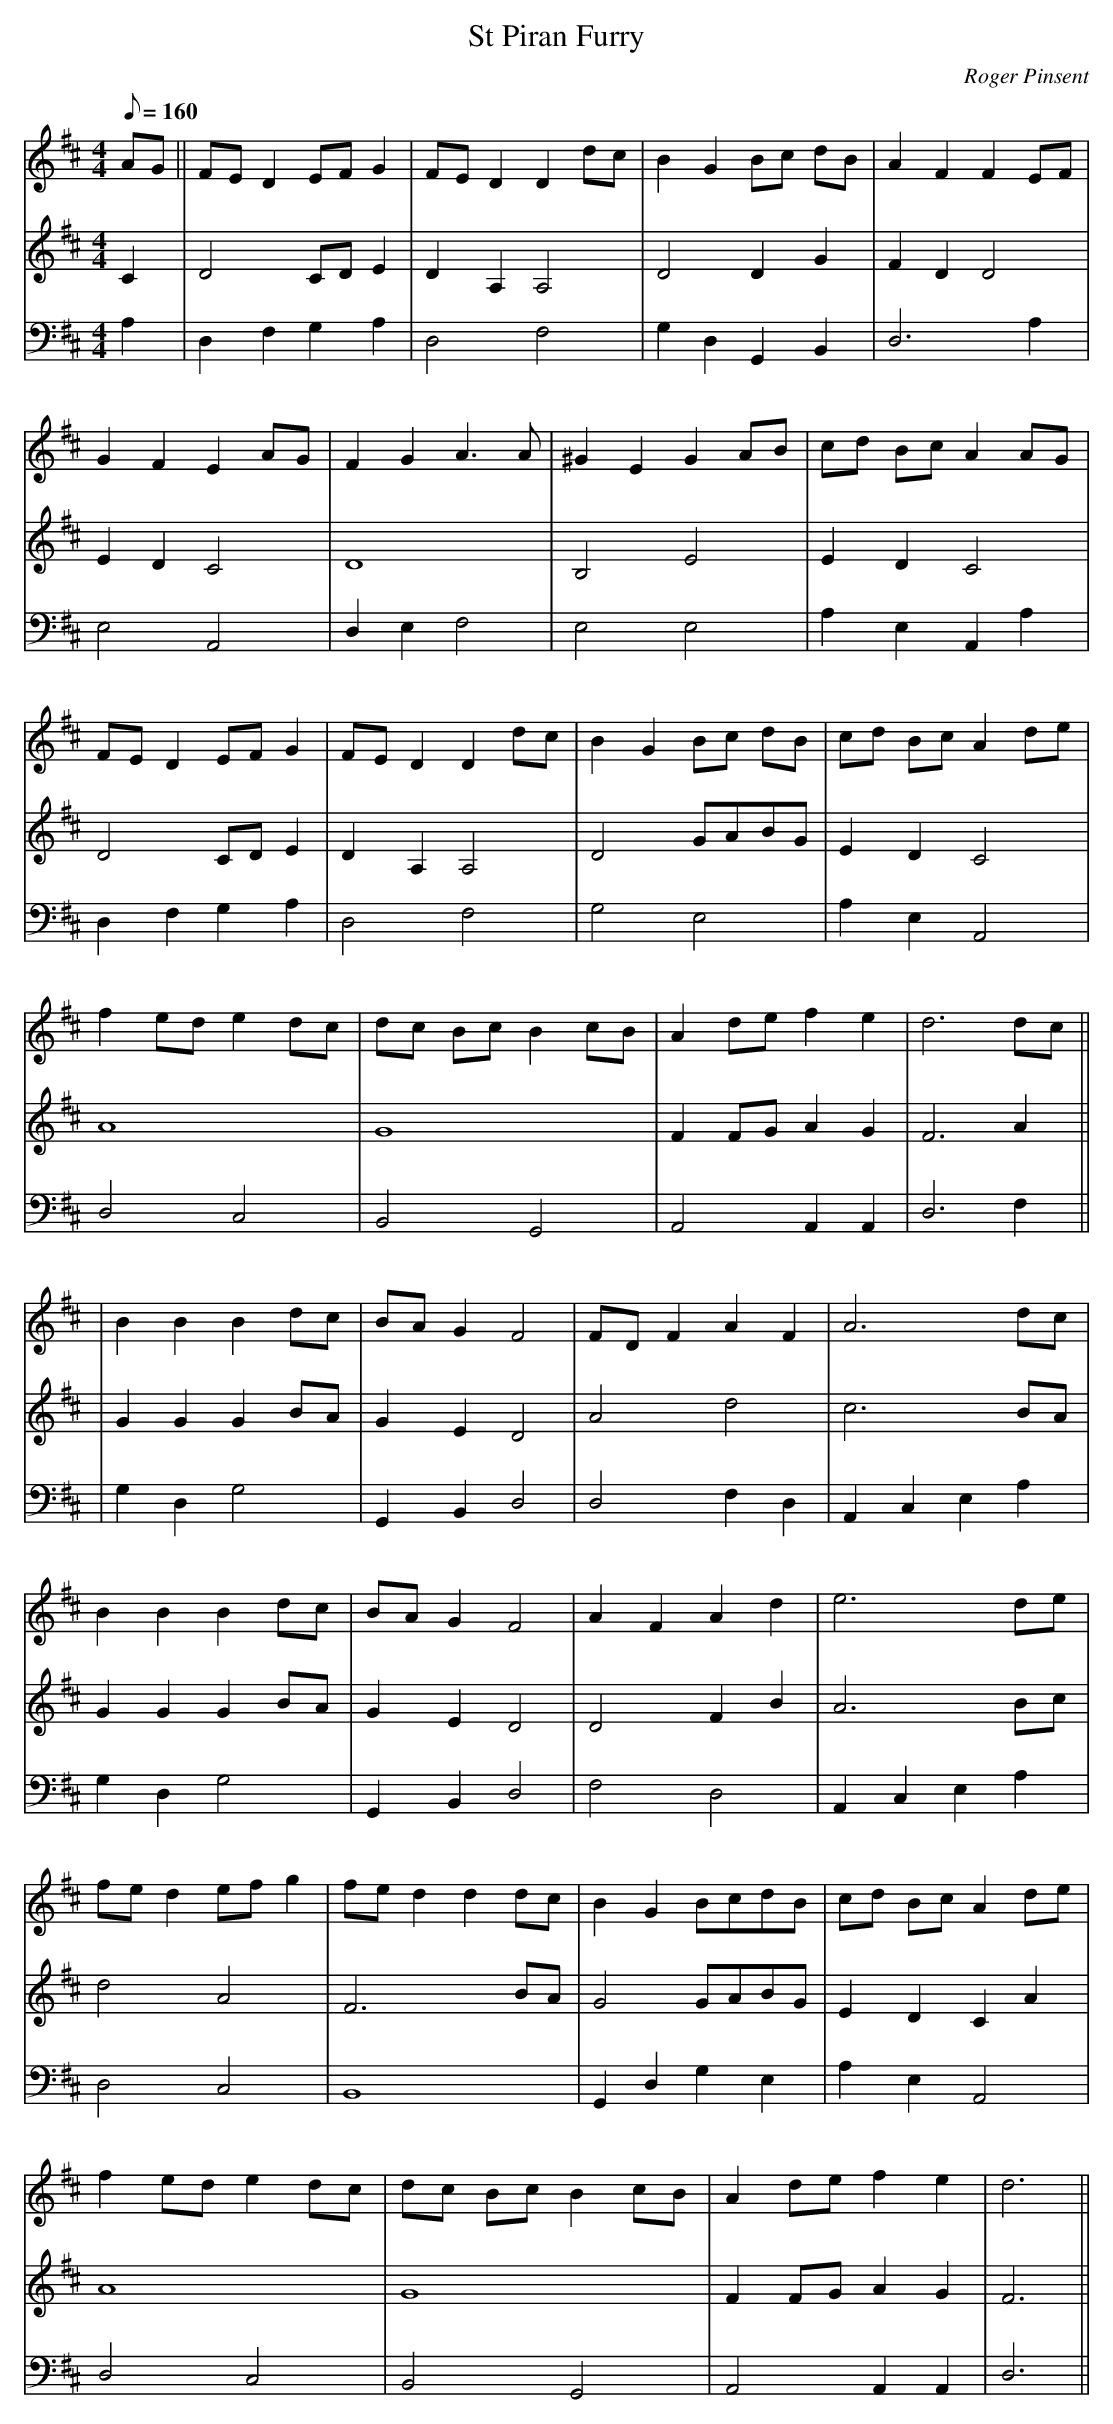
X:1
T: St Piran Furry
C: Roger Pinsent
M: 4/4
L:1/8
Q: 160
K:D
V:1
V:2
V:3 clef=bass octave=-2
V:1
AG||FED2EFG2|FED2D2dc|B2G2Bc dB|A2F2F2EF|
G2F2E2AG|F2G2A3A|^G2E2G2AB|cd Bc A2AG|
FED2EFG2|FED2D2dc|B2G2Bc dB|cd BcA2de|
f2ede2dc|dc Bc B2cB|A2def2e2|d6dc||
|B2B2B2dc|BAG2F4|FDF2A2F2|A6dc|
B2B2B2dc|BAG2F4|A2F2A2d2|e6de|
fed2efg2|fed2d2dc|B2G2BcdB|cd BcA2de|
f2ede2dc|dc BcB2cB|A2def2e2|d6||
V:2
C2|D4 CDE2|D2A,2A,4|D4D2G2|F2D2D4|
E2D2C4|D8|B,4E4|E2D2C4|
D4 CDE2|D2A,2A,4|D4GABG|E2D2C4|
A8|G8|F2FGA2G2|F6A2||
|G2G2G2BA|G2E2D4|A4d4|c6BA|
G2G2G2BA|G2E2D4|D4F2B2|A6Bc|
d4A4|F6BA|G4 GABG|E2D2C2A2|
A8|G8|F2FGA2G2|F6||
V:3
a2|d2f2g2a2|d4f4|g2d2G2B2|d6a2|e4A4|d2e2f4|
e4e4|a2e2A2a2|d2f2g2a2|d4f4|g4e4|a2e2A4|
d4c4|B4G4|A4A2A2|d6f2||
|g2d2g4|G2B2d4|d4f2d2|A2c2e2a2|g2d2g4|G2B2d4|f4d4|A2c2e2a2|
d4c4|B8|G2d2g2e2|a2e2A4|d4c4|B4G4|A4A2A2|d6||
